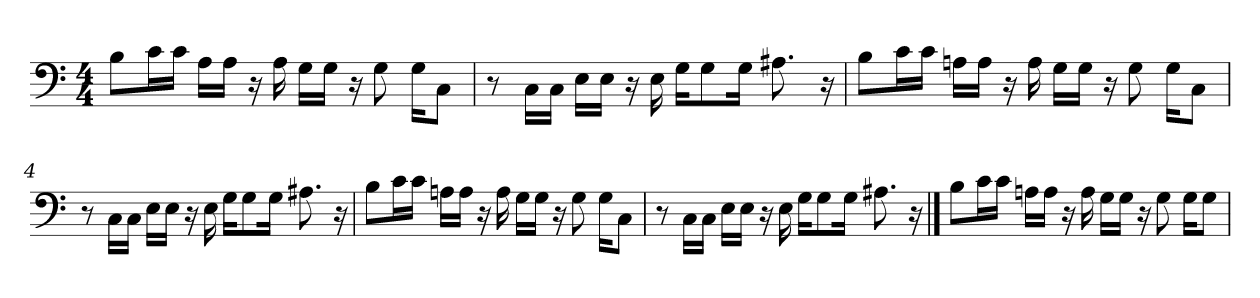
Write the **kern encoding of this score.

**kern
*part1
*staff1
*
*k[]
*C:
*M4/4
*MM112
=1
8B\L
16c\L
16c\JJ
16A\LL
16A\JJ
16r
16A
16G\LL
16G\JJ
16r
8G
16G\KL
8C\J
=2
8r
16C\LL
16C\JJ
16E\LL
16E\JJ
16r
16E
16G\KL
8G\
16G\Jk
8.A#X
16r
=3
8B\L
16c\L
16c\JJ
16An\LL
16A\JJ
16r
16A
16G\LL
16G\JJ
16r
8G
16G\KL
8C\J
=4
8r
16C\LL
16C\JJ
16E\LL
16E\JJ
16r
16E
16G\KL
8G\
16G\Jk
8.A#X
16r
!!LO:LB:g=z
=5
8B\L
16c\L
16c\JJ
16An\LL
16A\JJ
16r
16A
16G\LL
16G\JJ
16r
8G
16G\KL
8C\J
=6
8r
16C\LL
16C\JJ
16E\LL
16E\JJ
16r
16E
16G\KL
8G\
16G\Jk
8.A#X
16r
==7
8B\L
16c\L
16c\JJ
16An\LL
16A\JJ
16r
16A
16G\LL
16G\JJ
16r
8G
16G\KL
8G\J
=
*-
